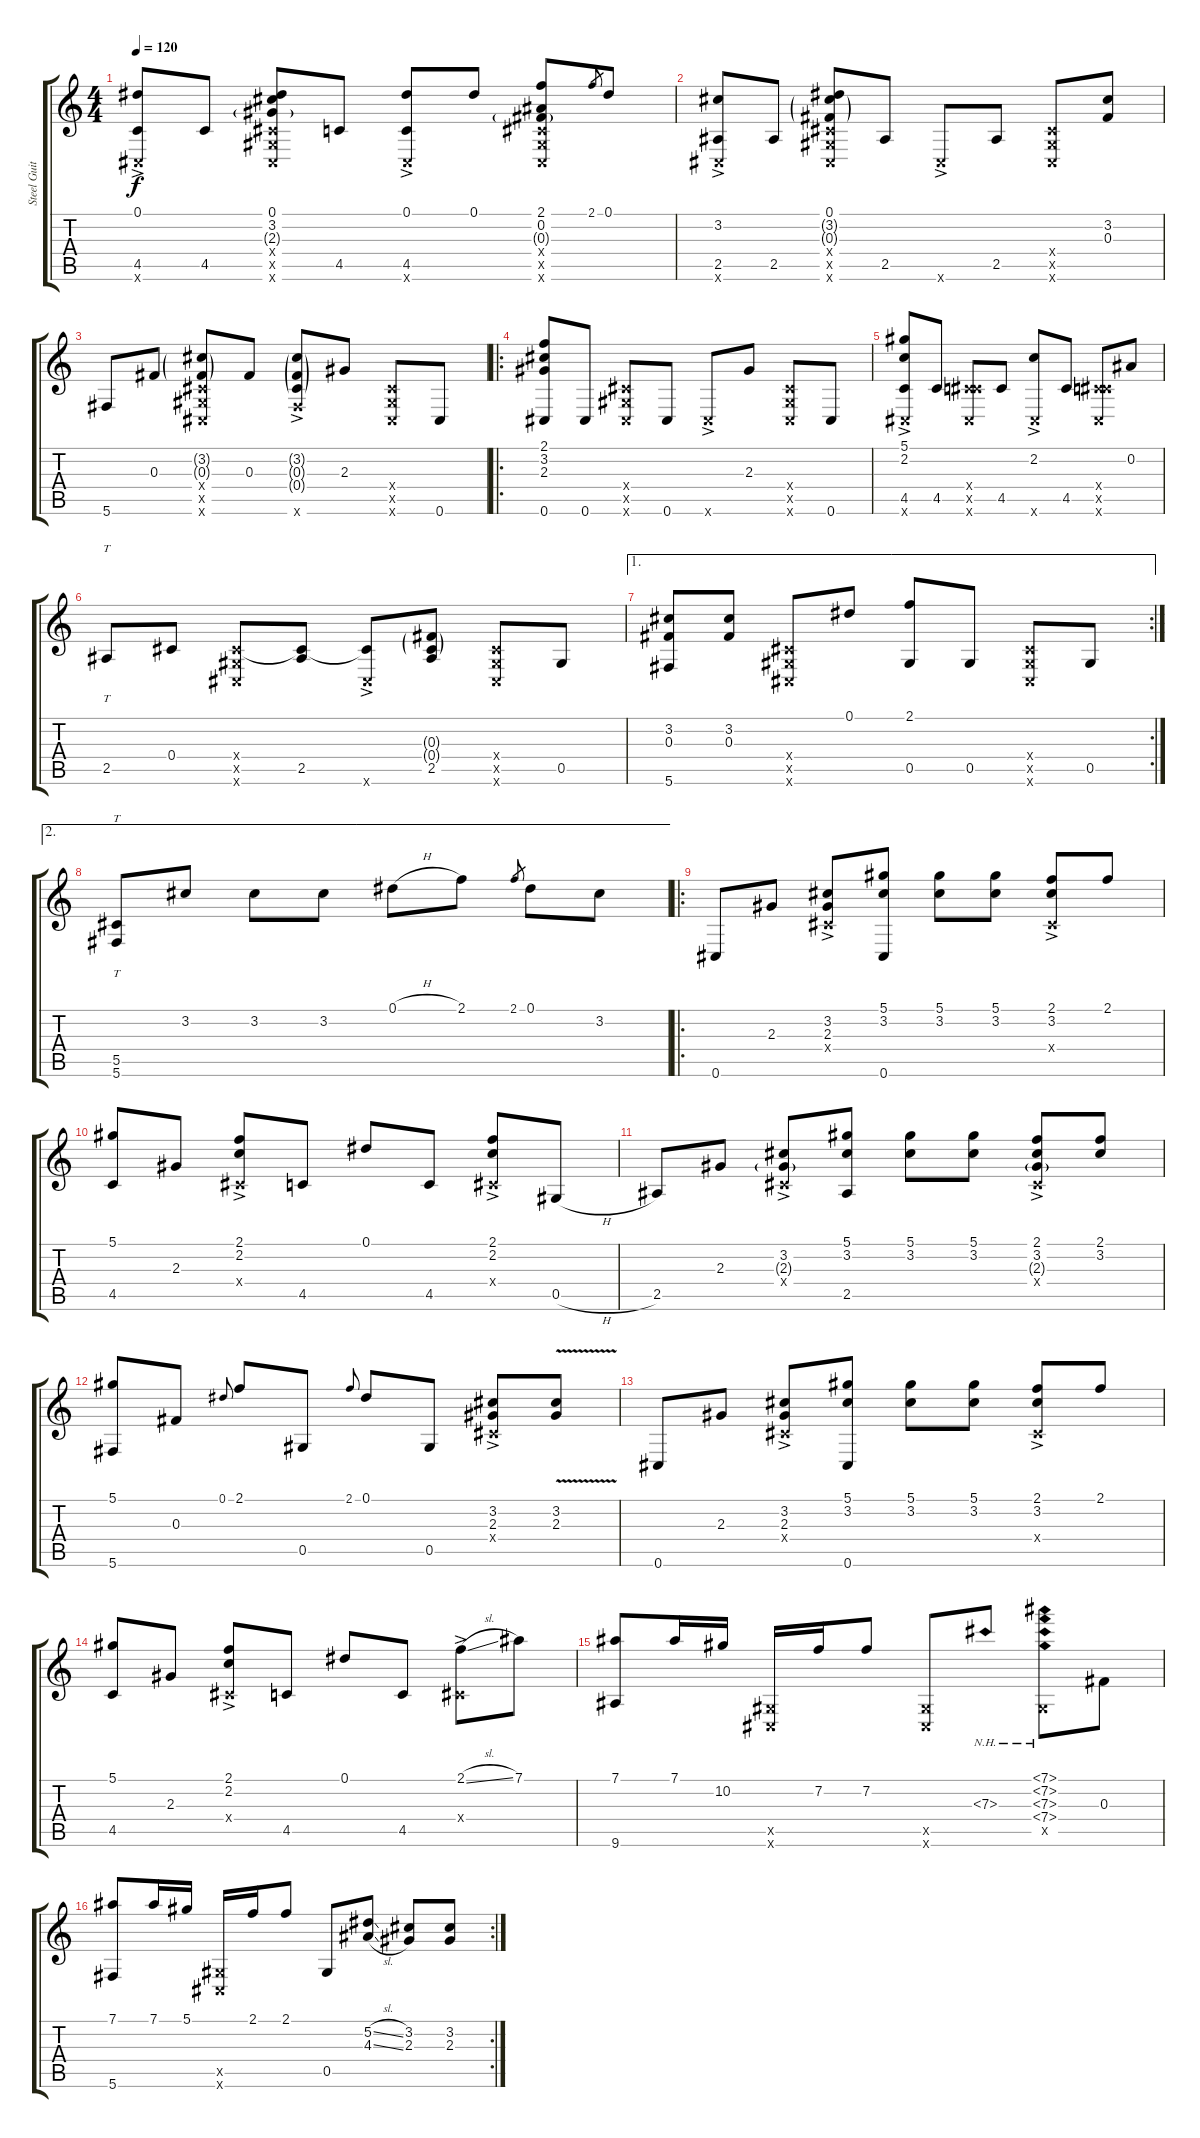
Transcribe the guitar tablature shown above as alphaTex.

\track ("Steel Guitar" "Steel Guit") {instrument acousticguitarsteel}
\staff {score tabs}
\tuning (Eb4 Bb3 Gb3 Db3 Ab2 Db2) {hide}
\ts (4 4)
\tempo 120
\clef g2
\ks c
(0.1 4.5 0.6{ac x}).8{dy f} 4.5.8 (0.1 3.2 2.3{g} 0.4{x} 0.5{x} 0.6{x}).8 4.5.8 (0.1 4.5 0.6{ac x}).8 0.1.8 (2.1 0.2 0.3{g} 0.4{x} 0.5{x} 0.6{x}).8 2.1.8{gr} 0.1.8 |
(3.2 2.5 0.6{ac x}).8 2.5.8 (0.1 3.2{g} 0.3{g} 0.4{x} 0.5{x} 0.6{x}).8 2.5.8 0.6{ac x}.8 2.5.8 (0.4{x} 0.5{x} 0.6{x}).8 (3.2 0.3).8 |
5.6.8 0.3.8 (3.2{g} 0.3{g} 0.4{x} 0.5{x} 0.6{x}).8 0.3.8 (3.2{g} 0.3{g} 0.4{g} 5.6{ac x}).8 2.3.8 (0.4{x} 0.5{x} 0.6{x}).8 0.6.8 |
\ro
(2.1 3.2 2.3 0.6).8 0.6.8 (0.4{x} 0.5{x} 0.6{x}).8 0.6.8 0.6{ac x}.8 2.3.8 (0.4{x} 0.5{x} 0.6{x}).8 0.6.8 |
(5.1 2.2 4.5 0.6{ac x}).8 4.5.8 (0.4{x} 4.5{x} 0.6{x}).8 4.5.8 (2.2 0.6{ac x}).8 4.5.8 (0.4{x} 4.5{x} 0.6{x}).8 0.2.8 |
2.5.8{tt} 0.4.8 (0.4{x} 0.5{x} 0.6{x}).8 (0.4{t} 2.5).8 (0.4{t} 0.6{ac x}).8 (0.3{g} 0.4{g} 2.5).8 (0.4{x} 0.5{x} 0.6{x}).8 0.5.8 |
\ae 1
\rc 2
(3.2 0.3 5.6).8 (3.2 0.3).8 (0.4{x} 0.5{x} 0.6{x}).8 0.1.8 (2.1 0.5).8 0.5.8 (0.4{x} 0.5{x} 0.6{x}).8 0.5.8 |
\ae 2
(5.5 5.6).8{tt} 3.2.8 3.2.8 3.2.8 0.1{h}.8 2.1.8 2.1.8{gr} 0.1.8 3.2.8 |
\ro
0.6.8 2.3.8 (3.2 2.3 0.4{ac x}).8 (5.1 3.2 0.6).8 (5.1 3.2).8 (5.1 3.2).8 (2.1 3.2 0.4{ac x}).8 2.1.8 |
(5.1 4.5).8 2.3.8 (2.1 2.2 0.4{ac x}).8 4.5.8 0.1.8 4.5.8 (2.1 2.2 0.4{ac x}).8 0.5{h}.8 |
2.5.8 2.3.8 (3.2 2.3{g} 0.4{ac x}).8 (5.1 3.2 2.5).8 (5.1 3.2).8 (5.1 3.2).8 (2.1 3.2 2.3{g} 0.4{ac x}).8 (2.1 3.2).8 |
(5.1 5.6).8 0.3.8 0.1.8{gr onbeat} 2.1.8 0.5.8 2.1.8{gr onbeat} 0.1.8 0.5.8 (3.2 2.3 0.4{ac x}).8 (3.2{v} 2.3).8 |
0.6.8 2.3.8 (3.2 2.3 0.4{ac x}).8 (5.1 3.2 0.6).8 (5.1 3.2).8 (5.1 3.2).8 (2.1 3.2 0.4{ac x}).8 2.1.8 |
(5.1 4.5).8 2.3.8 (2.1 2.2 0.4{ac x}).8 4.5.8 0.1.8 4.5.8 (2.1{sl} 0.4{ac x}).8 7.1.8 |
(7.1 9.6).8 7.1.16 10.2.16 (0.5{x} 0.6{x}).16 7.2.16 7.2.8 (0.5{x} 0.6{x}).8 7.3{nh}.8 (7.1{nh} 7.2{nh} 7.3{nh} 7.4{nh} 0.5{x}).8 0.3.8 |
\rc 2
(7.1 5.6).8 7.1.16 5.1.16 (0.5{x} 0.6{x}).16 2.1.16 2.1.8 0.5.8 (5.2{sl} 4.3{sl}).8 (3.2 2.3).8 (3.2 2.3).8
